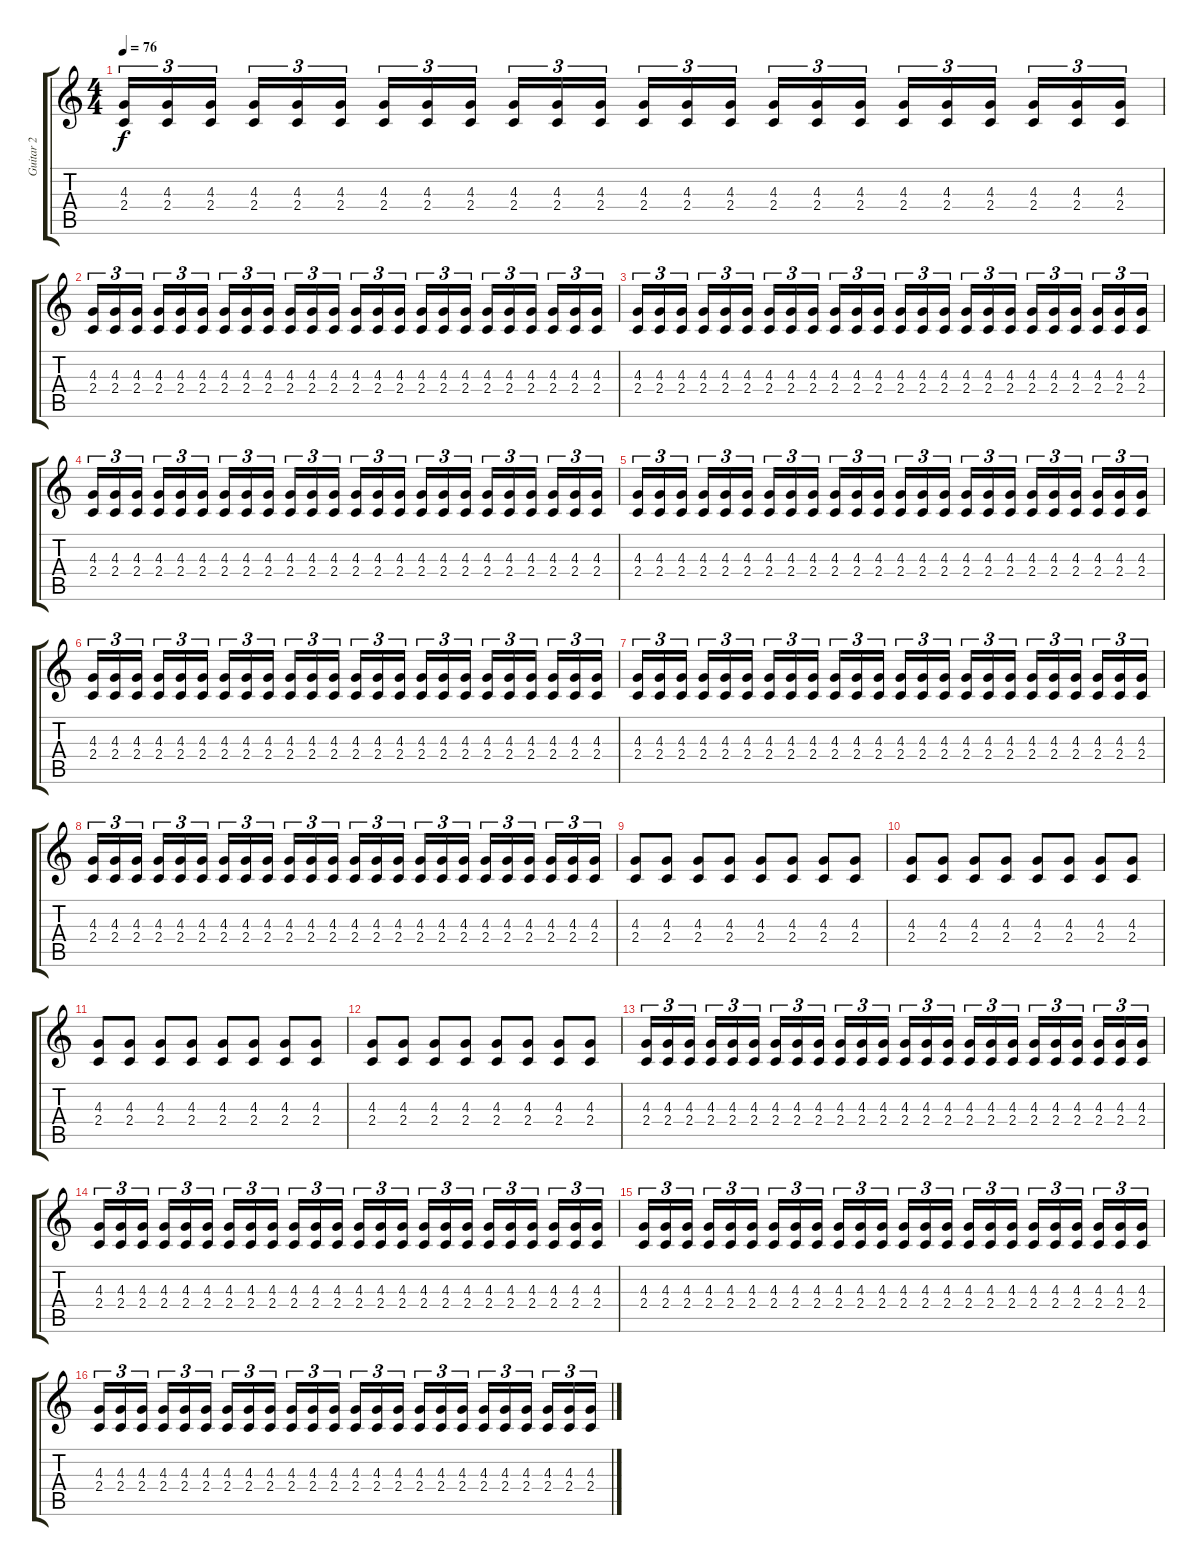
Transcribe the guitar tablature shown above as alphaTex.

\track ("Guitar 2" "Guitar 2") {instrument distortionguitar}
\staff {score tabs}
\tuning (C4 G3 Eb3 Bb2 F2 C2) {hide}
\ts (4 4)
\tempo 76
\clef g2
\ks c
(4.3 2.4).16{tu (3 2) dy f} (4.3 2.4).16{tu (3 2)} (4.3 2.4).16{tu (3 2) beam splitsecondary} (4.3 2.4).16{tu (3 2)} (4.3 2.4).16{tu (3 2)} (4.3 2.4).16{tu (3 2)} (4.3 2.4).16{tu (3 2)} (4.3 2.4).16{tu (3 2)} (4.3 2.4).16{tu (3 2) beam splitsecondary} (4.3 2.4).16{tu (3 2)} (4.3 2.4).16{tu (3 2)} (4.3 2.4).16{tu (3 2)} (4.3 2.4).16{tu (3 2)} (4.3 2.4).16{tu (3 2)} (4.3 2.4).16{tu (3 2) beam splitsecondary} (4.3 2.4).16{tu (3 2)} (4.3 2.4).16{tu (3 2)} (4.3 2.4).16{tu (3 2)} (4.3 2.4).16{tu (3 2)} (4.3 2.4).16{tu (3 2)} (4.3 2.4).16{tu (3 2) beam splitsecondary} (4.3 2.4).16{tu (3 2)} (4.3 2.4).16{tu (3 2)} (4.3 2.4).16{tu (3 2)} |
(4.3 2.4).16{tu (3 2)} (4.3 2.4).16{tu (3 2)} (4.3 2.4).16{tu (3 2) beam splitsecondary} (4.3 2.4).16{tu (3 2)} (4.3 2.4).16{tu (3 2)} (4.3 2.4).16{tu (3 2)} (4.3 2.4).16{tu (3 2)} (4.3 2.4).16{tu (3 2)} (4.3 2.4).16{tu (3 2) beam splitsecondary} (4.3 2.4).16{tu (3 2)} (4.3 2.4).16{tu (3 2)} (4.3 2.4).16{tu (3 2)} (4.3 2.4).16{tu (3 2)} (4.3 2.4).16{tu (3 2)} (4.3 2.4).16{tu (3 2) beam splitsecondary} (4.3 2.4).16{tu (3 2)} (4.3 2.4).16{tu (3 2)} (4.3 2.4).16{tu (3 2)} (4.3 2.4).16{tu (3 2)} (4.3 2.4).16{tu (3 2)} (4.3 2.4).16{tu (3 2) beam splitsecondary} (4.3 2.4).16{tu (3 2)} (4.3 2.4).16{tu (3 2)} (4.3 2.4).16{tu (3 2)} |
(4.3 2.4).16{tu (3 2)} (4.3 2.4).16{tu (3 2)} (4.3 2.4).16{tu (3 2) beam splitsecondary} (4.3 2.4).16{tu (3 2)} (4.3 2.4).16{tu (3 2)} (4.3 2.4).16{tu (3 2)} (4.3 2.4).16{tu (3 2)} (4.3 2.4).16{tu (3 2)} (4.3 2.4).16{tu (3 2) beam splitsecondary} (4.3 2.4).16{tu (3 2)} (4.3 2.4).16{tu (3 2)} (4.3 2.4).16{tu (3 2)} (4.3 2.4).16{tu (3 2)} (4.3 2.4).16{tu (3 2)} (4.3 2.4).16{tu (3 2) beam splitsecondary} (4.3 2.4).16{tu (3 2)} (4.3 2.4).16{tu (3 2)} (4.3 2.4).16{tu (3 2)} (4.3 2.4).16{tu (3 2)} (4.3 2.4).16{tu (3 2)} (4.3 2.4).16{tu (3 2) beam splitsecondary} (4.3 2.4).16{tu (3 2)} (4.3 2.4).16{tu (3 2)} (4.3 2.4).16{tu (3 2)} |
(4.3 2.4).16{tu (3 2)} (4.3 2.4).16{tu (3 2)} (4.3 2.4).16{tu (3 2) beam splitsecondary} (4.3 2.4).16{tu (3 2)} (4.3 2.4).16{tu (3 2)} (4.3 2.4).16{tu (3 2)} (4.3 2.4).16{tu (3 2)} (4.3 2.4).16{tu (3 2)} (4.3 2.4).16{tu (3 2) beam splitsecondary} (4.3 2.4).16{tu (3 2)} (4.3 2.4).16{tu (3 2)} (4.3 2.4).16{tu (3 2)} (4.3 2.4).16{tu (3 2)} (4.3 2.4).16{tu (3 2)} (4.3 2.4).16{tu (3 2) beam splitsecondary} (4.3 2.4).16{tu (3 2)} (4.3 2.4).16{tu (3 2)} (4.3 2.4).16{tu (3 2)} (4.3 2.4).16{tu (3 2)} (4.3 2.4).16{tu (3 2)} (4.3 2.4).16{tu (3 2) beam splitsecondary} (4.3 2.4).16{tu (3 2)} (4.3 2.4).16{tu (3 2)} (4.3 2.4).16{tu (3 2)} |
(4.3 2.4).16{tu (3 2)} (4.3 2.4).16{tu (3 2)} (4.3 2.4).16{tu (3 2) beam splitsecondary} (4.3 2.4).16{tu (3 2)} (4.3 2.4).16{tu (3 2)} (4.3 2.4).16{tu (3 2)} (4.3 2.4).16{tu (3 2)} (4.3 2.4).16{tu (3 2)} (4.3 2.4).16{tu (3 2) beam splitsecondary} (4.3 2.4).16{tu (3 2)} (4.3 2.4).16{tu (3 2)} (4.3 2.4).16{tu (3 2)} (4.3 2.4).16{tu (3 2)} (4.3 2.4).16{tu (3 2)} (4.3 2.4).16{tu (3 2) beam splitsecondary} (4.3 2.4).16{tu (3 2)} (4.3 2.4).16{tu (3 2)} (4.3 2.4).16{tu (3 2)} (4.3 2.4).16{tu (3 2)} (4.3 2.4).16{tu (3 2)} (4.3 2.4).16{tu (3 2) beam splitsecondary} (4.3 2.4).16{tu (3 2)} (4.3 2.4).16{tu (3 2)} (4.3 2.4).16{tu (3 2)} |
(4.3 2.4).16{tu (3 2)} (4.3 2.4).16{tu (3 2)} (4.3 2.4).16{tu (3 2) beam splitsecondary} (4.3 2.4).16{tu (3 2)} (4.3 2.4).16{tu (3 2)} (4.3 2.4).16{tu (3 2)} (4.3 2.4).16{tu (3 2)} (4.3 2.4).16{tu (3 2)} (4.3 2.4).16{tu (3 2) beam splitsecondary} (4.3 2.4).16{tu (3 2)} (4.3 2.4).16{tu (3 2)} (4.3 2.4).16{tu (3 2)} (4.3 2.4).16{tu (3 2)} (4.3 2.4).16{tu (3 2)} (4.3 2.4).16{tu (3 2) beam splitsecondary} (4.3 2.4).16{tu (3 2)} (4.3 2.4).16{tu (3 2)} (4.3 2.4).16{tu (3 2)} (4.3 2.4).16{tu (3 2)} (4.3 2.4).16{tu (3 2)} (4.3 2.4).16{tu (3 2) beam splitsecondary} (4.3 2.4).16{tu (3 2)} (4.3 2.4).16{tu (3 2)} (4.3 2.4).16{tu (3 2)} |
(4.3 2.4).16{tu (3 2)} (4.3 2.4).16{tu (3 2)} (4.3 2.4).16{tu (3 2) beam splitsecondary} (4.3 2.4).16{tu (3 2)} (4.3 2.4).16{tu (3 2)} (4.3 2.4).16{tu (3 2)} (4.3 2.4).16{tu (3 2)} (4.3 2.4).16{tu (3 2)} (4.3 2.4).16{tu (3 2) beam splitsecondary} (4.3 2.4).16{tu (3 2)} (4.3 2.4).16{tu (3 2)} (4.3 2.4).16{tu (3 2)} (4.3 2.4).16{tu (3 2)} (4.3 2.4).16{tu (3 2)} (4.3 2.4).16{tu (3 2) beam splitsecondary} (4.3 2.4).16{tu (3 2)} (4.3 2.4).16{tu (3 2)} (4.3 2.4).16{tu (3 2)} (4.3 2.4).16{tu (3 2)} (4.3 2.4).16{tu (3 2)} (4.3 2.4).16{tu (3 2) beam splitsecondary} (4.3 2.4).16{tu (3 2)} (4.3 2.4).16{tu (3 2)} (4.3 2.4).16{tu (3 2)} |
(4.3 2.4).16{tu (3 2)} (4.3 2.4).16{tu (3 2)} (4.3 2.4).16{tu (3 2) beam splitsecondary} (4.3 2.4).16{tu (3 2)} (4.3 2.4).16{tu (3 2)} (4.3 2.4).16{tu (3 2)} (4.3 2.4).16{tu (3 2)} (4.3 2.4).16{tu (3 2)} (4.3 2.4).16{tu (3 2) beam splitsecondary} (4.3 2.4).16{tu (3 2)} (4.3 2.4).16{tu (3 2)} (4.3 2.4).16{tu (3 2)} (4.3 2.4).16{tu (3 2)} (4.3 2.4).16{tu (3 2)} (4.3 2.4).16{tu (3 2) beam splitsecondary} (4.3 2.4).16{tu (3 2)} (4.3 2.4).16{tu (3 2)} (4.3 2.4).16{tu (3 2)} (4.3 2.4).16{tu (3 2)} (4.3 2.4).16{tu (3 2)} (4.3 2.4).16{tu (3 2) beam splitsecondary} (4.3 2.4).16{tu (3 2)} (4.3 2.4).16{tu (3 2)} (4.3 2.4).16{tu (3 2)} |
(4.3 2.4).8 (4.3 2.4).8 (4.3 2.4).8 (4.3 2.4).8 (4.3 2.4).8 (4.3 2.4).8 (4.3 2.4).8 (4.3 2.4).8 |
(4.3 2.4).8 (4.3 2.4).8 (4.3 2.4).8 (4.3 2.4).8 (4.3 2.4).8 (4.3 2.4).8 (4.3 2.4).8 (4.3 2.4).8 |
(4.3 2.4).8 (4.3 2.4).8 (4.3 2.4).8 (4.3 2.4).8 (4.3 2.4).8 (4.3 2.4).8 (4.3 2.4).8 (4.3 2.4).8 |
(4.3 2.4).8 (4.3 2.4).8 (4.3 2.4).8 (4.3 2.4).8 (4.3 2.4).8 (4.3 2.4).8 (4.3 2.4).8 (4.3 2.4).8 |
(4.3 2.4).16{tu (3 2)} (4.3 2.4).16{tu (3 2)} (4.3 2.4).16{tu (3 2) beam splitsecondary} (4.3 2.4).16{tu (3 2)} (4.3 2.4).16{tu (3 2)} (4.3 2.4).16{tu (3 2)} (4.3 2.4).16{tu (3 2)} (4.3 2.4).16{tu (3 2)} (4.3 2.4).16{tu (3 2) beam splitsecondary} (4.3 2.4).16{tu (3 2)} (4.3 2.4).16{tu (3 2)} (4.3 2.4).16{tu (3 2)} (4.3 2.4).16{tu (3 2)} (4.3 2.4).16{tu (3 2)} (4.3 2.4).16{tu (3 2) beam splitsecondary} (4.3 2.4).16{tu (3 2)} (4.3 2.4).16{tu (3 2)} (4.3 2.4).16{tu (3 2)} (4.3 2.4).16{tu (3 2)} (4.3 2.4).16{tu (3 2)} (4.3 2.4).16{tu (3 2) beam splitsecondary} (4.3 2.4).16{tu (3 2)} (4.3 2.4).16{tu (3 2)} (4.3 2.4).16{tu (3 2)} |
(4.3 2.4).16{tu (3 2)} (4.3 2.4).16{tu (3 2)} (4.3 2.4).16{tu (3 2) beam splitsecondary} (4.3 2.4).16{tu (3 2)} (4.3 2.4).16{tu (3 2)} (4.3 2.4).16{tu (3 2)} (4.3 2.4).16{tu (3 2)} (4.3 2.4).16{tu (3 2)} (4.3 2.4).16{tu (3 2) beam splitsecondary} (4.3 2.4).16{tu (3 2)} (4.3 2.4).16{tu (3 2)} (4.3 2.4).16{tu (3 2)} (4.3 2.4).16{tu (3 2)} (4.3 2.4).16{tu (3 2)} (4.3 2.4).16{tu (3 2) beam splitsecondary} (4.3 2.4).16{tu (3 2)} (4.3 2.4).16{tu (3 2)} (4.3 2.4).16{tu (3 2)} (4.3 2.4).16{tu (3 2)} (4.3 2.4).16{tu (3 2)} (4.3 2.4).16{tu (3 2) beam splitsecondary} (4.3 2.4).16{tu (3 2)} (4.3 2.4).16{tu (3 2)} (4.3 2.4).16{tu (3 2)} |
(4.3 2.4).16{tu (3 2)} (4.3 2.4).16{tu (3 2)} (4.3 2.4).16{tu (3 2) beam splitsecondary} (4.3 2.4).16{tu (3 2)} (4.3 2.4).16{tu (3 2)} (4.3 2.4).16{tu (3 2)} (4.3 2.4).16{tu (3 2)} (4.3 2.4).16{tu (3 2)} (4.3 2.4).16{tu (3 2) beam splitsecondary} (4.3 2.4).16{tu (3 2)} (4.3 2.4).16{tu (3 2)} (4.3 2.4).16{tu (3 2)} (4.3 2.4).16{tu (3 2)} (4.3 2.4).16{tu (3 2)} (4.3 2.4).16{tu (3 2) beam splitsecondary} (4.3 2.4).16{tu (3 2)} (4.3 2.4).16{tu (3 2)} (4.3 2.4).16{tu (3 2)} (4.3 2.4).16{tu (3 2)} (4.3 2.4).16{tu (3 2)} (4.3 2.4).16{tu (3 2) beam splitsecondary} (4.3 2.4).16{tu (3 2)} (4.3 2.4).16{tu (3 2)} (4.3 2.4).16{tu (3 2)} |
(4.3 2.4).16{tu (3 2)} (4.3 2.4).16{tu (3 2)} (4.3 2.4).16{tu (3 2) beam splitsecondary} (4.3 2.4).16{tu (3 2)} (4.3 2.4).16{tu (3 2)} (4.3 2.4).16{tu (3 2)} (4.3 2.4).16{tu (3 2)} (4.3 2.4).16{tu (3 2)} (4.3 2.4).16{tu (3 2) beam splitsecondary} (4.3 2.4).16{tu (3 2)} (4.3 2.4).16{tu (3 2)} (4.3 2.4).16{tu (3 2)} (4.3 2.4).16{tu (3 2)} (4.3 2.4).16{tu (3 2)} (4.3 2.4).16{tu (3 2) beam splitsecondary} (4.3 2.4).16{tu (3 2)} (4.3 2.4).16{tu (3 2)} (4.3 2.4).16{tu (3 2)} (4.3 2.4).16{tu (3 2)} (4.3 2.4).16{tu (3 2)} (4.3 2.4).16{tu (3 2) beam splitsecondary} (4.3 2.4).16{tu (3 2)} (4.3 2.4).16{tu (3 2)} (4.3 2.4).16{tu (3 2)}
